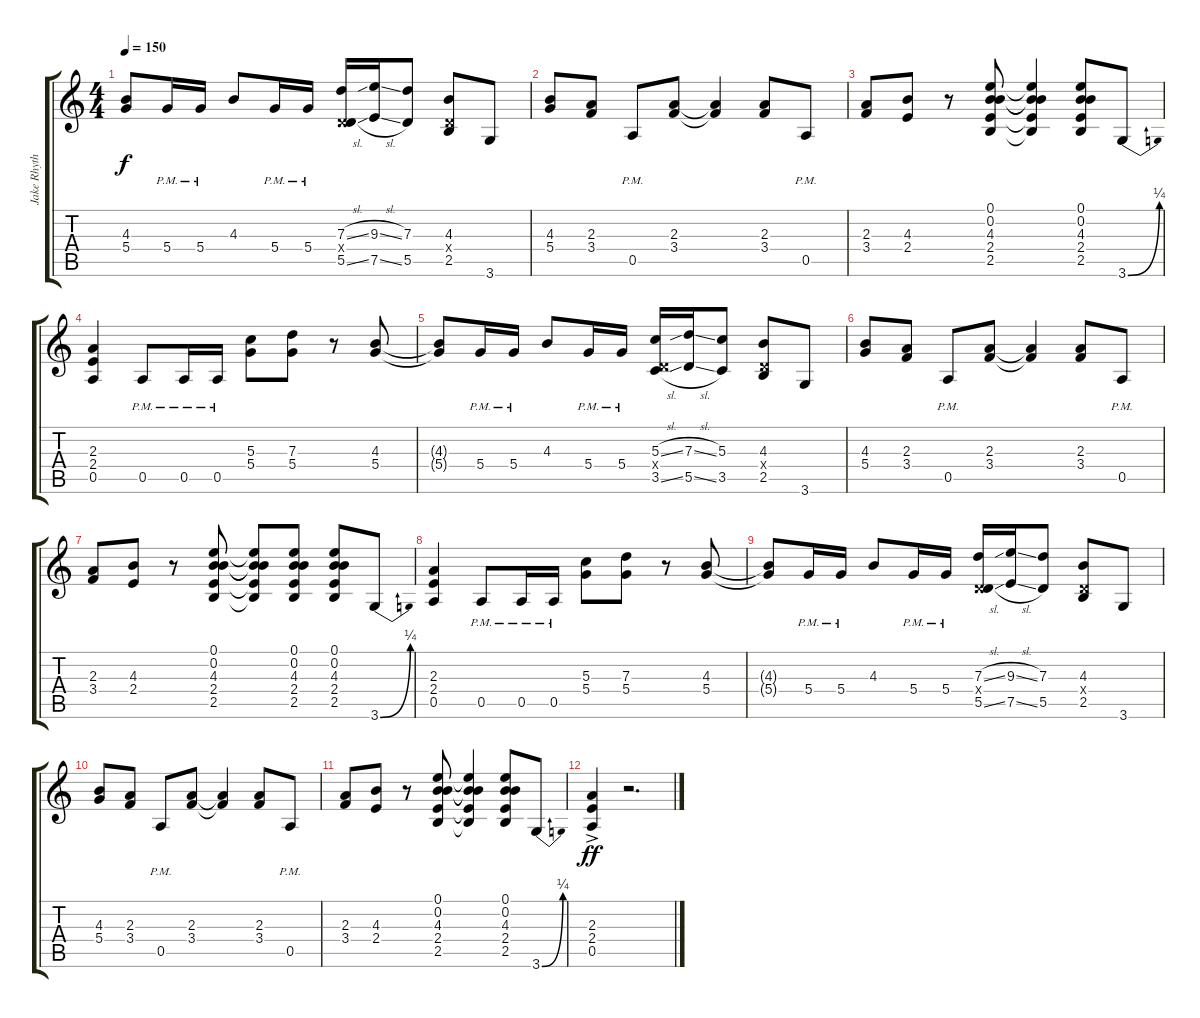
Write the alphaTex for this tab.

\track ("Jake Rhythm" "Jake Rhyth") {instrument overdrivenguitar}
\staff {score tabs}
\tuning (E4 B3 G3 D3 A2 E2) {hide}
\ts (4 4)
\tempo 150
\clef g2
\ks c
(4.3{t} 5.4{t}).8{dy f} 5.4{pm}.16 5.4{pm}.16 4.3.8 5.4{pm}.16 5.4{pm}.16 (7.3{sl} 0.4{x} 5.5{sl}).16 (9.3{sl} 7.5{sl}).16 (7.3 5.5).8 (4.3 0.4{x} 2.5).8 3.6.8 |
(4.3 5.4).8 (2.3 3.4).8 0.5{pm}.8 (2.3 3.4).8 (2.3{t} 3.4{t}).4 (2.3 3.4).8 0.5{pm}.8 |
(2.3 3.4).8 (4.3 2.4).8 r.8 (0.1 0.2 4.3 2.4 2.5).8 (0.1{t} 0.2{t} 4.3{t} 2.4{t} 2.5{t}).4 (0.1 0.2 4.3 2.4 2.5).8 3.6{be (bend 0 0 60 1)}.8 |
(2.3 2.4 0.5).4 0.5{pm}.8 0.5{pm}.16 0.5{pm}.16 (5.3 5.4).8 (7.3 5.4).8 r.8 (4.3 5.4).8 |
(4.3{t} 5.4{t}).8 5.4{pm}.16 5.4{pm}.16 4.3.8 5.4{pm}.16 5.4{pm}.16 (5.3{sl} 0.4{x} 3.5{sl}).16 (7.3{sl} 5.5{sl}).16 (5.3 3.5).8 (4.3 0.4{x} 2.5).8 3.6.8 |
(4.3 5.4).8 (2.3 3.4).8 0.5{pm}.8 (2.3 3.4).8 (2.3{t} 3.4{t}).4 (2.3 3.4).8 0.5{pm}.8 |
(2.3 3.4).8 (4.3 2.4).8 r.8 (0.1 0.2 4.3 2.4 2.5).8 (0.1{t} 0.2{t} 4.3{t} 2.4{t} 2.5{t}).8 (0.1 0.2 4.3 2.4 2.5).8 (0.1 0.2 4.3 2.4 2.5).8 3.6{be (bend 0 0 60 1)}.8 |
(2.3 2.4 0.5).4 0.5{pm}.8 0.5{pm}.16 0.5{pm}.16 (5.3 5.4).8 (7.3 5.4).8 r.8 (4.3 5.4).8 |
(4.3{t} 5.4{t}).8 5.4{pm}.16 5.4{pm}.16 4.3.8 5.4{pm}.16 5.4{pm}.16 (7.3{sl} 0.4{x} 5.5{sl}).16 (9.3{sl} 7.5{sl}).16 (7.3 5.5).8 (4.3 0.4{x} 2.5).8 3.6.8 |
(4.3 5.4).8 (2.3 3.4).8 0.5{pm}.8 (2.3 3.4).8 (2.3{t} 3.4{t}).4 (2.3 3.4).8 0.5{pm}.8 |
(2.3 3.4).8 (4.3 2.4).8 r.8 (0.1 0.2 4.3 2.4 2.5).8 (0.1{t} 0.2{t} 4.3{t} 2.4{t} 2.5{t}).4 (0.1 0.2 4.3 2.4 2.5).8 3.6{be (bend 0 0 60 1)}.8 |
(2.3{ac} 2.4 0.5).4{dy ff} r.2{d}
